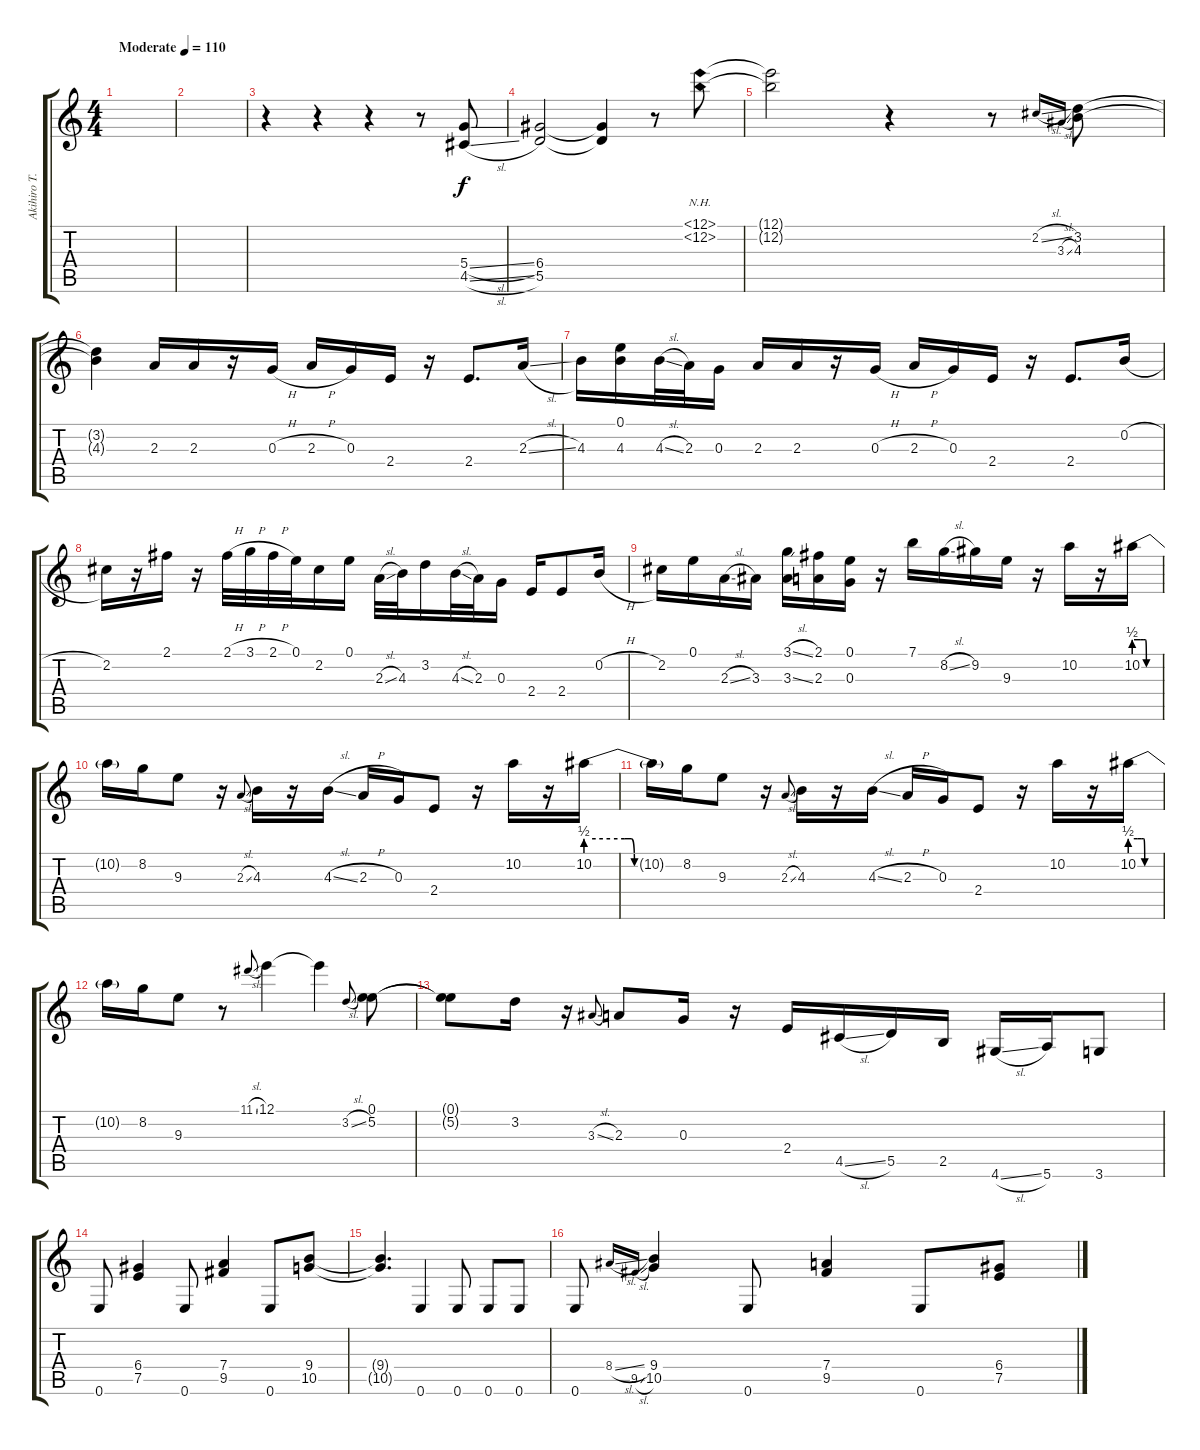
\track ("Akihiro T." "Akihiro T.") {instrument acousticguitarsteel}
\staff {score tabs}
\tuning (E4 B3 G3 D3 A2 E2) {hide}
\ts (4 4)
\tempo (110 "Moderate")
\tempo 100
\tempo (110 "Moderate")
\clef g2
\ks c
|
|
r.4 r.4 r.4 r.8 (5.4{sl} 4.5{sl}).8 |
(6.4 5.5).2 (6.4{t} 5.5{t}).4 r.8 (12.1{nh} 12.2{nh}).8 |
(12.1{t} 12.2{t}).2 r.4 r.8 2.2{sl}.16{gr onbeat} 3.3{sl}.16{gr onbeat} (3.2 4.3).8 |
(3.2{t} 4.3{t}).4 2.3.16 2.3.16 r.16 0.3{h}.16 2.3{h}.16 0.3.16 2.4.16 r.16 2.4.8{d} 2.3{sl}.16 |
4.3.16 (0.1 4.3).16 4.3{sl}.32 2.3.32 0.3.16 2.3.16 2.3.16 r.16 0.3{h}.16 2.3{h}.16 0.3.16 2.4.16 r.16 2.4.8{d} 0.2{h}.16 |
2.2.16 r.16 2.1.16 r.16 2.1{h}.32 3.1{h}.32 2.1{h}.32 0.1.32 2.2.16 0.1.16 2.3{sl}.32 4.3.32 3.2.16 4.3{sl}.32 2.3.32 0.3.16 2.4.16 2.4.8 0.2{h}.16 |
2.2.16 0.1.16 2.3{sl}.16 3.3.16 (3.1{sl} 3.3{sl}).16 (2.1 2.3).16 (0.1 0.3).16 r.16 7.1.16 8.2{sl}.16 9.2.16 9.3.16 r.16 10.2.16 r.16 10.2{be (custom 0 2 15 2 24 2 28 2 30 0 60 0)}.16 |
10.2{t}.16 8.2.16 9.3.8 r.16 2.3{sl}.8{gr onbeat} 4.3.16 r.16 4.3{sl}.16 2.3{h}.16 0.3.16 2.4.8 r.16 10.2.16 r.16 10.2{be (custom 0 2 15 2 24 2 28 2 30 0 60 0)}.16 |
10.2{t}.16 8.2.16 9.3.8 r.16 2.3{sl}.8{gr onbeat} 4.3.16 r.16 4.3{sl}.16 2.3{h}.16 0.3.16 2.4.8 r.16 10.2.16 r.16 10.2{be (custom 0 2 15 2 24 2 28 2 30 0 60 0)}.16 |
10.2{t}.16 8.2.16 9.3.8 r.8 11.1{sl}.8{gr onbeat} 12.1.4 12.1{t}.4 3.2{sl}.8{gr onbeat} (0.1 5.2).8 |
(0.1{t} 5.2{t}).8 3.2.16 r.16 3.3{sl}.8{gr onbeat} 2.3.8 0.3.16 r.16 2.4.16 4.5{sl}.16 5.5.16 2.5.16 4.6{sl}.16 5.6.16 3.6.8 |
0.6.8 (6.4 7.5).4 0.6.8 (7.4 9.5).4 0.6.8 (9.4 10.5).8 |
(9.4{t} 10.5{t}).4{d} 0.6.4 0.6.8 0.6.8 0.6.8 |
0.6.8 8.4{sl}.16{gr onbeat} 9.5{sl}.16{gr onbeat} (9.4 10.5).4 0.6.8 (7.4 9.5).4 0.6.8 (6.4 7.5).8
